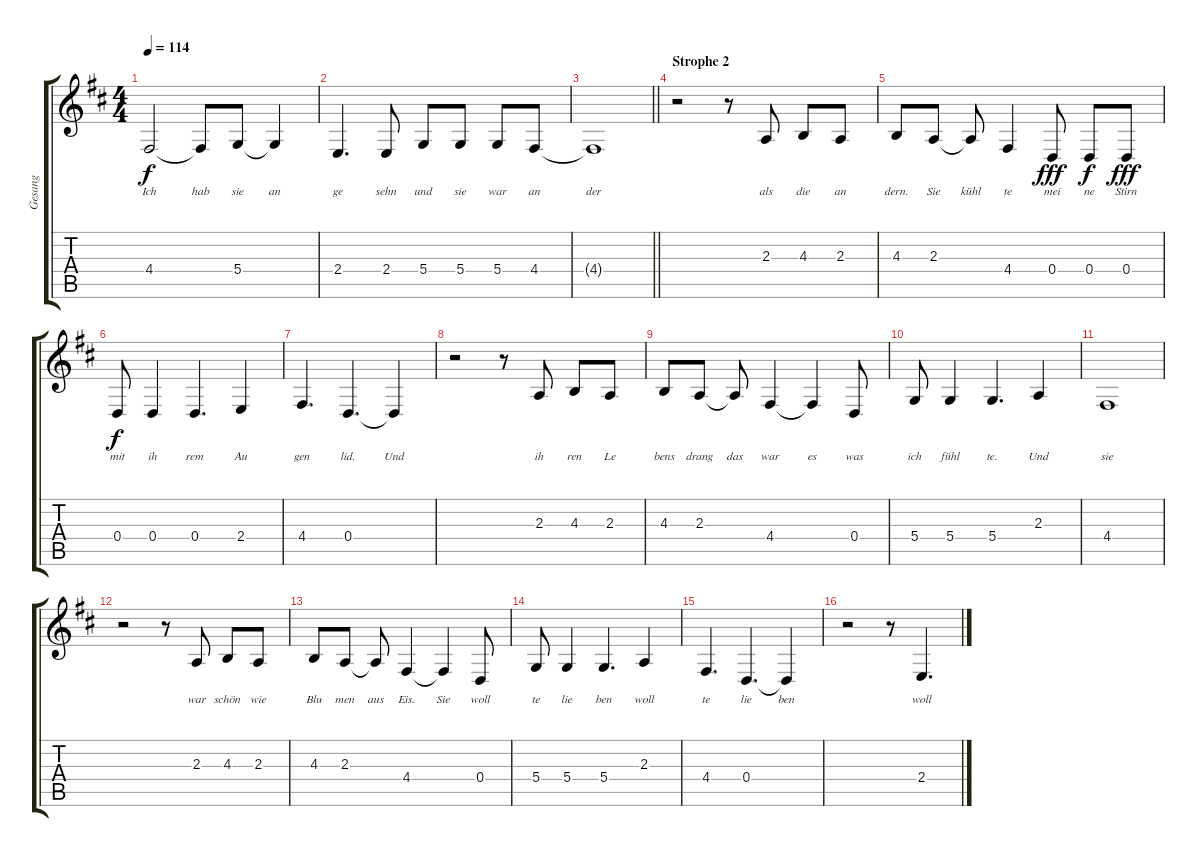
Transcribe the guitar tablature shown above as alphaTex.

\track ("Gesang" "Gesang") {instrument honkytonkpiano}
\staff {score tabs}
\tuning (E4 B3 G3 D3 A2 E2) {hide}
\ts (4 4)
\tempo 114
\clef g2
\ks d
4.4.2{lyrics (0 "Ich") lyrics (1 "") lyrics (2 "") lyrics (3 "") lyrics (4 "") dy f} 4.4{t}.8{lyrics (0 "hab") lyrics (1 "") lyrics (2 "") lyrics (3 "") lyrics (4 "")} 5.4.8{lyrics (0 "sie") lyrics (1 "") lyrics (2 "") lyrics (3 "") lyrics (4 "")} 5.4{t}.4{lyrics (0 "an") lyrics (1 "") lyrics (2 "") lyrics (3 "") lyrics (4 "")} |
2.4.4{d lyrics (0 "ge") lyrics (1 "") lyrics (2 "") lyrics (3 "") lyrics (4 "")} 2.4.8{lyrics (0 "sehn") lyrics (1 "") lyrics (2 "") lyrics (3 "") lyrics (4 "")} 5.4.8{lyrics (0 "und") lyrics (1 "") lyrics (2 "") lyrics (3 "") lyrics (4 "")} 5.4.8{lyrics (0 "sie") lyrics (1 "") lyrics (2 "") lyrics (3 "") lyrics (4 "")} 5.4.8{lyrics (0 "war") lyrics (1 "") lyrics (2 "") lyrics (3 "") lyrics (4 "")} 4.4.8{lyrics (0 "an") lyrics (1 "") lyrics (2 "") lyrics (3 "") lyrics (4 "")} |
\barLineRight lightlight
4.4{t}.1{lyrics (0 "der") lyrics (1 "") lyrics (2 "") lyrics (3 "") lyrics (4 "")} |
\section ("" "Strophe 2")
r.2 r.8 2.3.8{lyrics (0 "als") lyrics (1 "") lyrics (2 "") lyrics (3 "") lyrics (4 "")} 4.3.8{lyrics (0 "die") lyrics (1 "") lyrics (2 "") lyrics (3 "") lyrics (4 "")} 2.3.8{lyrics (0 "an") lyrics (1 "") lyrics (2 "") lyrics (3 "") lyrics (4 "")} |
4.3.8{lyrics (0 "dern.") lyrics (1 "") lyrics (2 "") lyrics (3 "") lyrics (4 "")} 2.3.8{lyrics (0 "Sie") lyrics (1 "") lyrics (2 "") lyrics (3 "") lyrics (4 "")} 2.3{t}.8{lyrics (0 "kühl") lyrics (1 "") lyrics (2 "") lyrics (3 "") lyrics (4 "")} 4.4.4{lyrics (0 "te") lyrics (1 "") lyrics (2 "") lyrics (3 "") lyrics (4 "")} 0.4.8{lyrics (0 "mei") lyrics (1 "") lyrics (2 "") lyrics (3 "") lyrics (4 "") dy fff} 0.4.8{lyrics (0 "ne") lyrics (1 "") lyrics (2 "") lyrics (3 "") lyrics (4 "") dy f} 0.4.8{lyrics (0 "Stirn") lyrics (1 "") lyrics (2 "") lyrics (3 "") lyrics (4 "") dy fff} |
0.4.8{lyrics (0 "mit") lyrics (1 "") lyrics (2 "") lyrics (3 "") lyrics (4 "") dy f} 0.4.4{lyrics (0 "ih") lyrics (1 "") lyrics (2 "") lyrics (3 "") lyrics (4 "")} 0.4.4{d lyrics (0 "rem") lyrics (1 "") lyrics (2 "") lyrics (3 "") lyrics (4 "")} 2.4.4{lyrics (0 "Au") lyrics (1 "") lyrics (2 "") lyrics (3 "") lyrics (4 "")} |
4.4.4{d lyrics (0 "gen") lyrics (1 "") lyrics (2 "") lyrics (3 "") lyrics (4 "")} 0.4.4{d lyrics (0 "lid.") lyrics (1 "") lyrics (2 "") lyrics (3 "") lyrics (4 "")} 0.4{t}.4{lyrics (0 "Und") lyrics (1 "") lyrics (2 "") lyrics (3 "") lyrics (4 "")} |
r.2 r.8 2.3.8{lyrics (0 "ih") lyrics (1 "") lyrics (2 "") lyrics (3 "") lyrics (4 "")} 4.3.8{lyrics (0 "ren") lyrics (1 "") lyrics (2 "") lyrics (3 "") lyrics (4 "")} 2.3.8{lyrics (0 "Le") lyrics (1 "") lyrics (2 "") lyrics (3 "") lyrics (4 "")} |
4.3.8{lyrics (0 "bens") lyrics (1 "") lyrics (2 "") lyrics (3 "") lyrics (4 "")} 2.3.8{lyrics (0 "drang") lyrics (1 "") lyrics (2 "") lyrics (3 "") lyrics (4 "")} 2.3{t}.8{lyrics (0 "das") lyrics (1 "") lyrics (2 "") lyrics (3 "") lyrics (4 "")} 4.4.4{lyrics (0 "war") lyrics (1 "") lyrics (2 "") lyrics (3 "") lyrics (4 "")} 4.4{t}.4{lyrics (0 "es") lyrics (1 "") lyrics (2 "") lyrics (3 "") lyrics (4 "")} 0.4.8{lyrics (0 "was") lyrics (1 "") lyrics (2 "") lyrics (3 "") lyrics (4 "")} |
5.4.8{lyrics (0 "ich") lyrics (1 "") lyrics (2 "") lyrics (3 "") lyrics (4 "")} 5.4.4{lyrics (0 "fühl") lyrics (1 "") lyrics (2 "") lyrics (3 "") lyrics (4 "")} 5.4.4{d lyrics (0 "te.") lyrics (1 "") lyrics (2 "") lyrics (3 "") lyrics (4 "")} 2.3.4{lyrics (0 "Und") lyrics (1 "") lyrics (2 "") lyrics (3 "") lyrics (4 "")} |
4.4.1{lyrics (0 "sie") lyrics (1 "") lyrics (2 "") lyrics (3 "") lyrics (4 "")} |
r.2 r.8 2.3.8{lyrics (0 "war") lyrics (1 "") lyrics (2 "") lyrics (3 "") lyrics (4 "")} 4.3.8{lyrics (0 "schön") lyrics (1 "") lyrics (2 "") lyrics (3 "") lyrics (4 "")} 2.3.8{lyrics (0 "wie") lyrics (1 "") lyrics (2 "") lyrics (3 "") lyrics (4 "")} |
4.3.8{lyrics (0 "Blu") lyrics (1 "") lyrics (2 "") lyrics (3 "") lyrics (4 "")} 2.3.8{lyrics (0 "men") lyrics (1 "") lyrics (2 "") lyrics (3 "") lyrics (4 "")} 2.3{t}.8{lyrics (0 "aus") lyrics (1 "") lyrics (2 "") lyrics (3 "") lyrics (4 "")} 4.4.4{lyrics (0 "Eis.") lyrics (1 "") lyrics (2 "") lyrics (3 "") lyrics (4 "")} 4.4{t}.4{lyrics (0 "Sie") lyrics (1 "") lyrics (2 "") lyrics (3 "") lyrics (4 "")} 0.4.8{lyrics (0 "woll") lyrics (1 "") lyrics (2 "") lyrics (3 "") lyrics (4 "")} |
5.4.8{lyrics (0 "te") lyrics (1 "") lyrics (2 "") lyrics (3 "") lyrics (4 "")} 5.4.4{lyrics (0 "lie") lyrics (1 "") lyrics (2 "") lyrics (3 "") lyrics (4 "")} 5.4.4{d lyrics (0 "ben") lyrics (1 "") lyrics (2 "") lyrics (3 "") lyrics (4 "")} 2.3.4{lyrics (0 "woll") lyrics (1 "") lyrics (2 "") lyrics (3 "") lyrics (4 "")} |
4.4.4{d lyrics (0 "te") lyrics (1 "") lyrics (2 "") lyrics (3 "") lyrics (4 "")} 0.4.4{d lyrics (0 "lie") lyrics (1 "") lyrics (2 "") lyrics (3 "") lyrics (4 "")} 0.4{t}.4{lyrics (0 "ben") lyrics (1 "") lyrics (2 "") lyrics (3 "") lyrics (4 "")} |
r.2 r.8 2.4.4{d lyrics (0 "woll") lyrics (1 "") lyrics (2 "") lyrics (3 "") lyrics (4 "")}
